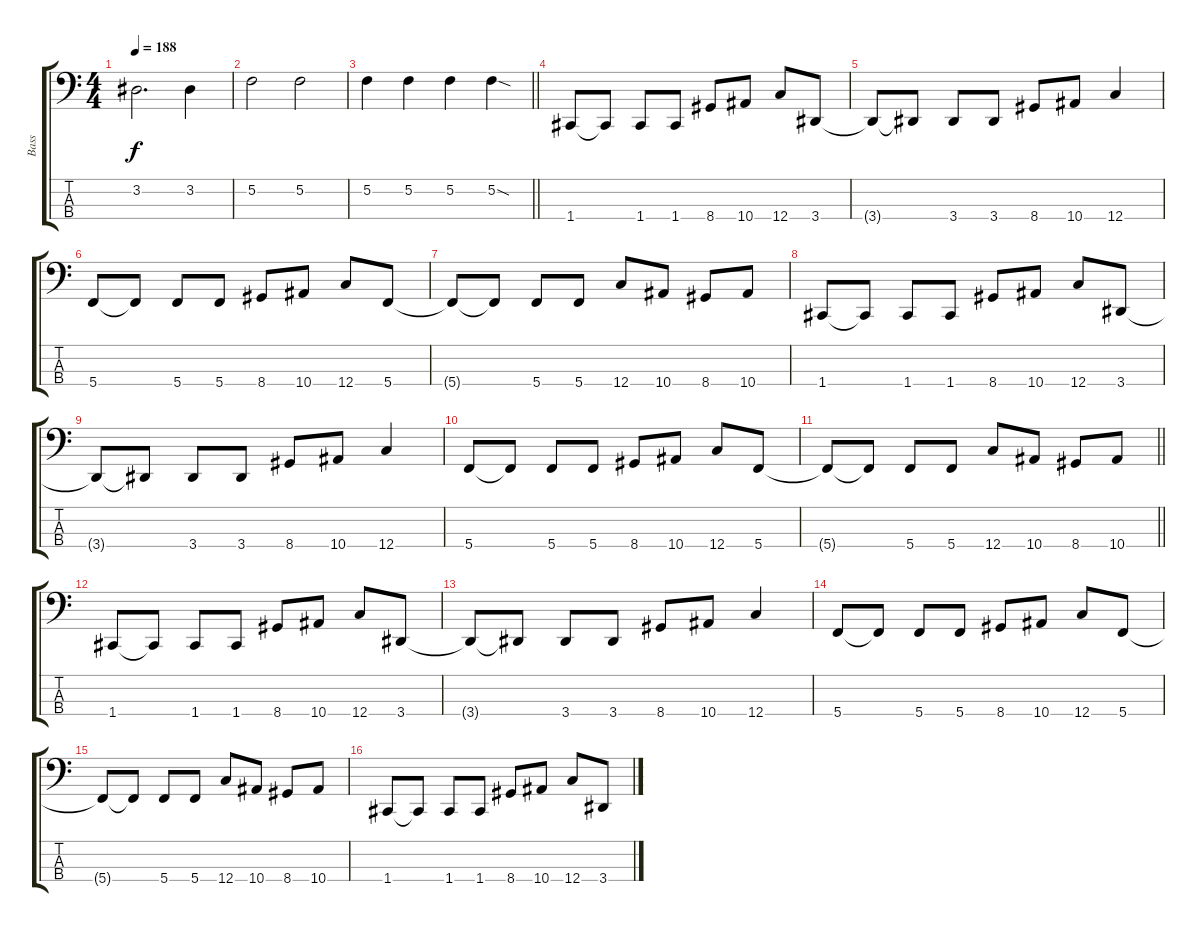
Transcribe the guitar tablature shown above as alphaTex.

\track ("Bass" "Bass") {instrument electricbasspick}
\staff {score tabs}
\tuning (F2 C2 G1 C1) {hide}
\ts (4 4)
\tempo 188
\clef f4
\ks c
3.2.2{d dy f} 3.2.4 |
5.2.2 5.2.2 |
\barLineRight lightlight
5.2.4 5.2.4 5.2.4 5.2{sod}.4 |
\section ("" " ")
1.4.8 1.4{t}.8 1.4.8 1.4.8 8.4.8 10.4.8 12.4.8 3.4.8 |
3.4{t}.8 3.4{t}.8 3.4.8 3.4.8 8.4.8 10.4.8 12.4.4 |
5.4.8 5.4{t}.8 5.4.8 5.4.8 8.4.8 10.4.8 12.4.8 5.4.8 |
5.4{t}.8 5.4{t}.8 5.4.8 5.4.8 12.4.8 10.4.8 8.4.8 10.4.8 |
1.4.8 1.4{t}.8 1.4.8 1.4.8 8.4.8 10.4.8 12.4.8 3.4.8 |
3.4{t}.8 3.4{t}.8 3.4.8 3.4.8 8.4.8 10.4.8 12.4.4 |
5.4.8 5.4{t}.8 5.4.8 5.4.8 8.4.8 10.4.8 12.4.8 5.4.8 |
\barLineRight lightlight
5.4{t}.8 5.4{t}.8 5.4.8 5.4.8 12.4.8 10.4.8 8.4.8 10.4.8 |
\section ("" " ")
1.4.8 1.4{t}.8 1.4.8 1.4.8 8.4.8 10.4.8 12.4.8 3.4.8 |
3.4{t}.8 3.4{t}.8 3.4.8 3.4.8 8.4.8 10.4.8 12.4.4 |
5.4.8 5.4{t}.8 5.4.8 5.4.8 8.4.8 10.4.8 12.4.8 5.4.8 |
5.4{t}.8 5.4{t}.8 5.4.8 5.4.8 12.4.8 10.4.8 8.4.8 10.4.8 |
1.4.8 1.4{t}.8 1.4.8 1.4.8 8.4.8 10.4.8 12.4.8 3.4.8
